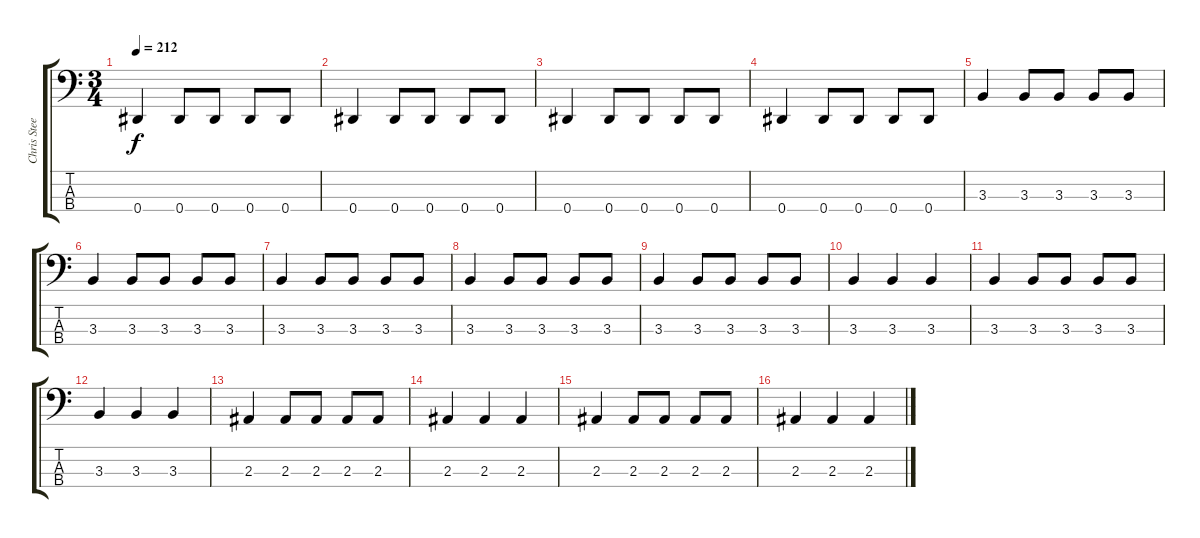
\track ("Chris Steele" "Chris Stee") {instrument electricbasspick}
\staff {score tabs}
\tuning (Gb2 Db2 Ab1 Eb1) {hide}
\ts (3 4)
\tempo 212
\clef f4
\ks c
0.4.4{dy f} 0.4.8 0.4.8 0.4.8 0.4.8 |
0.4.4 0.4.8 0.4.8 0.4.8 0.4.8 |
0.4.4 0.4.8 0.4.8 0.4.8 0.4.8 |
0.4.4 0.4.8 0.4.8 0.4.8 0.4.8 |
3.3.4 3.3.8 3.3.8 3.3.8 3.3.8 |
3.3.4 3.3.8 3.3.8 3.3.8 3.3.8 |
3.3.4 3.3.8 3.3.8 3.3.8 3.3.8 |
3.3.4 3.3.8 3.3.8 3.3.8 3.3.8 |
3.3.4 3.3.8 3.3.8 3.3.8 3.3.8 |
3.3.4 3.3.4 3.3.4 |
3.3.4 3.3.8 3.3.8 3.3.8 3.3.8 |
3.3.4 3.3.4 3.3.4 |
2.3.4 2.3.8 2.3.8 2.3.8 2.3.8 |
2.3.4 2.3.4 2.3.4 |
2.3.4 2.3.8 2.3.8 2.3.8 2.3.8 |
2.3.4 2.3.4 2.3.4
